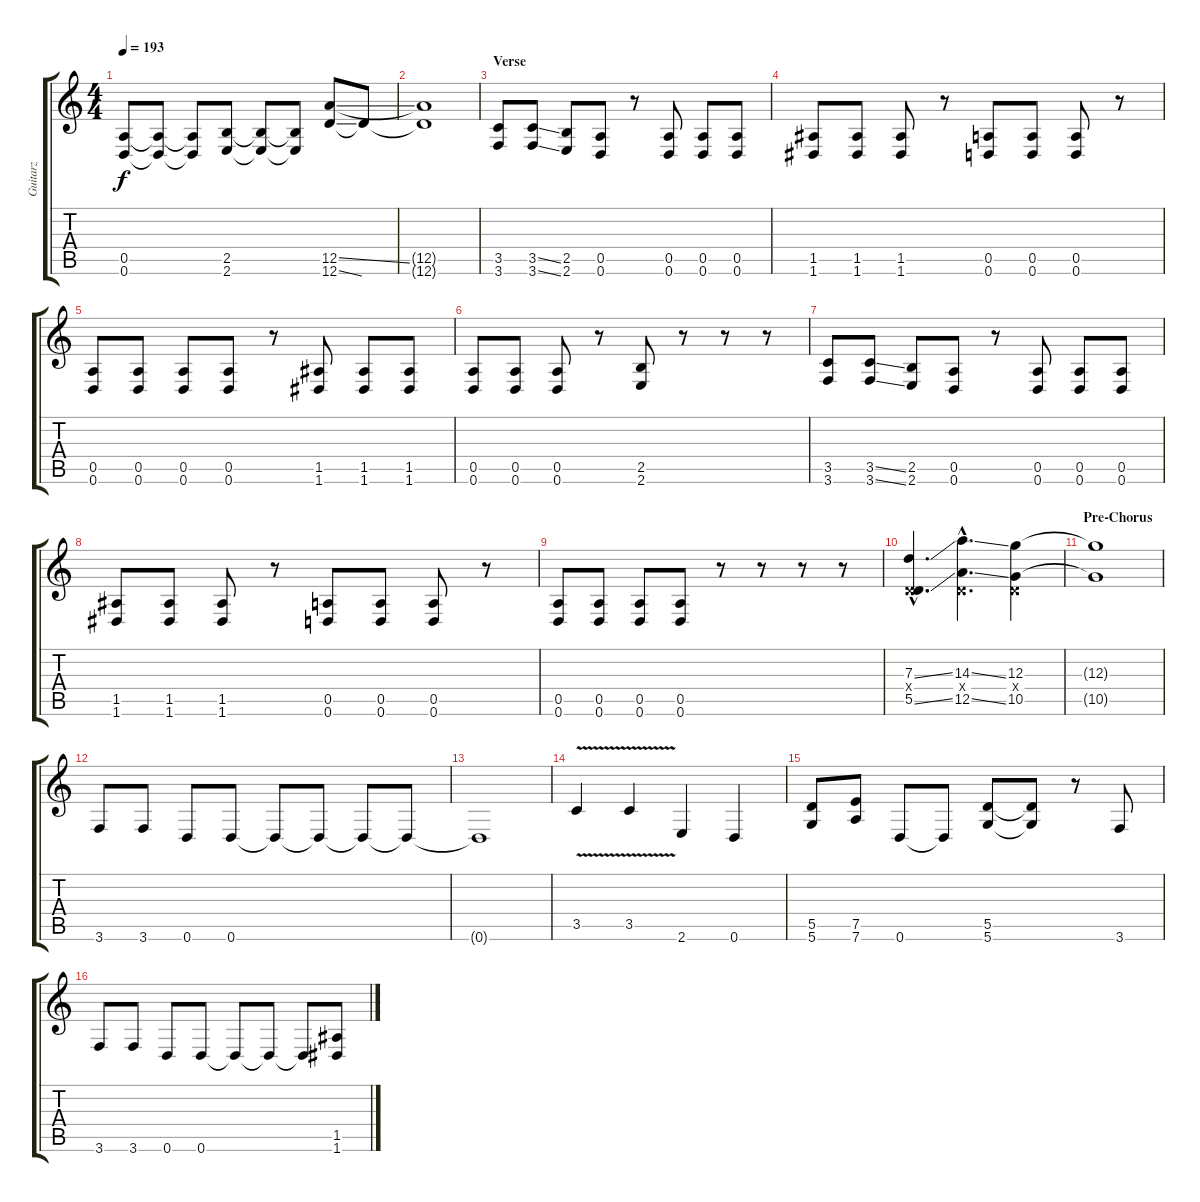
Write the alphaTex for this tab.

\track ("Guitarz" "Guitarz") {instrument distortionguitar}
\staff {score tabs}
\tuning (E4 B3 G3 D3 A2 D2) {hide}
\ts (4 4)
\tempo 193
\clef g2
\ks c
(0.5 0.6).8{dy f} (0.5{t} 0.6{t}).8 (0.5{t} 0.6{t}).8 (2.5 2.6).8 (2.5{t} 2.6{t}).8 (2.5{t} 2.6{t}).8 (12.5{ss} 12.6{ss}).8 12.6{t}.8 |
(12.5{t} 12.6{t}).1 |
\section ("" "Verse")
(3.5 3.6).8 (3.5{ss} 3.6{ss}).8 (2.5 2.6).8 (0.5 0.6).8 r.8 (0.5 0.6).8 (0.5 0.6).8 (0.5 0.6).8 |
(1.5 1.6).8 (1.5 1.6).8 (1.5 1.6).8 r.8 (0.5 0.6).8 (0.5 0.6).8 (0.5 0.6).8 r.8 |
(0.5 0.6).8 (0.5 0.6).8 (0.5 0.6).8 (0.5 0.6).8 r.8 (1.5 1.6).8 (1.5 1.6).8 (1.5 1.6).8 |
(0.5 0.6).8 (0.5 0.6).8 (0.5 0.6).8 r.8 (2.5 2.6).8 r.8 r.8 r.8 |
(3.5 3.6).8 (3.5{ss} 3.6{ss}).8 (2.5 2.6).8 (0.5 0.6).8 r.8 (0.5 0.6).8 (0.5 0.6).8 (0.5 0.6).8 |
(1.5 1.6).8 (1.5 1.6).8 (1.5 1.6).8 r.8 (0.5 0.6).8 (0.5 0.6).8 (0.5 0.6).8 r.8 |
(0.5 0.6).8 (0.5 0.6).8 (0.5 0.6).8 (0.5 0.6).8 r.8 r.8 r.8 r.8 |
(7.3{ss hac} 0.4{hac x} 5.5{ss hac}).4{d} (14.3{ss hac} 0.4{hac x} 12.5{ss hac}).4{d} (12.3 0.4{x} 10.5).4 |
\section ("" "Pre-Chorus")
(12.3{t} 10.5{t}).1 |
3.6.8 3.6.8 0.6.8 0.6.8 0.6{t}.8 0.6{t}.8 0.6{t}.8 0.6{t}.8 |
0.6{t}.1 |
3.5{v}.4 3.5{v}.4 2.6.4 0.6.4 |
(5.5 5.6).8 (7.5 7.6).8 0.6.8 0.6{t}.8 (5.5 5.6).8 (5.5{t} 5.6{t}).8 r.8 3.6.8 |
3.6.8 3.6.8 0.6.8 0.6.8 0.6{t}.8 0.6{t}.8 0.6{t}.8 (1.5 1.6).8
